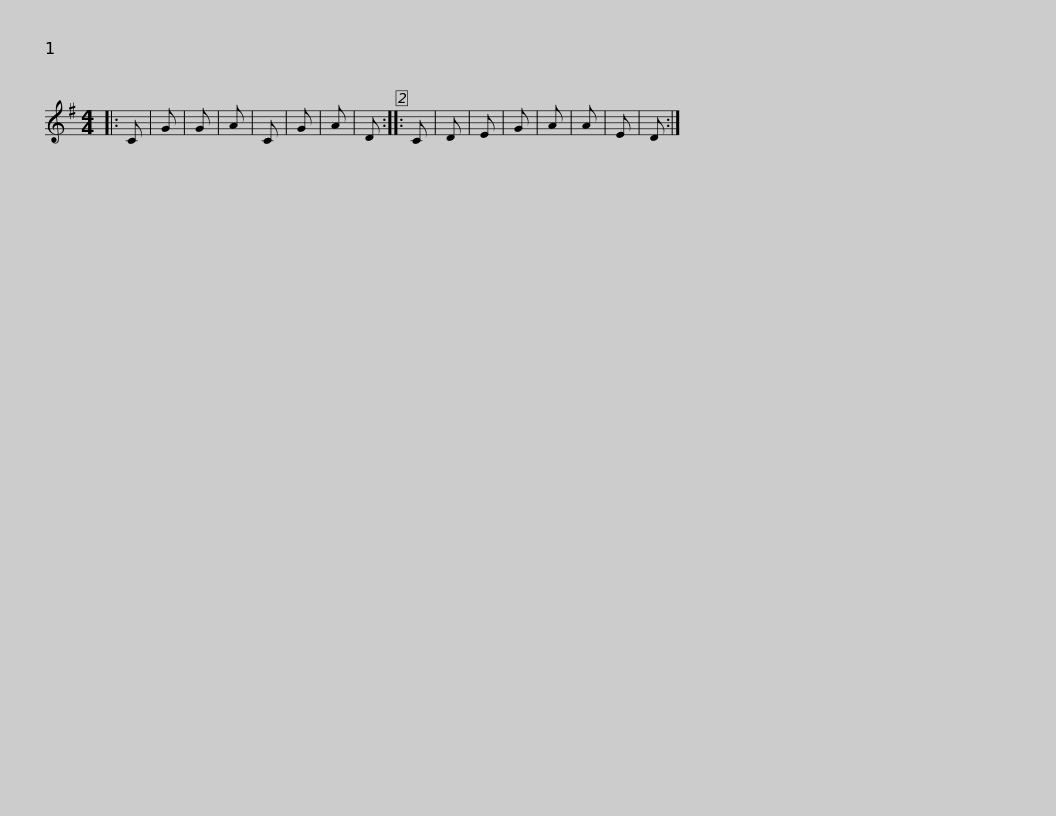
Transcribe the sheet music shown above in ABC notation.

X:1
L:1/8
M:4/4
I:linebreak $
K:G
V:1 treble
V:1
|: C | G | G | A | C | %5
 G | A | D :: C | D | %10
 E | G | A | A | E | %15
 D :| %16
